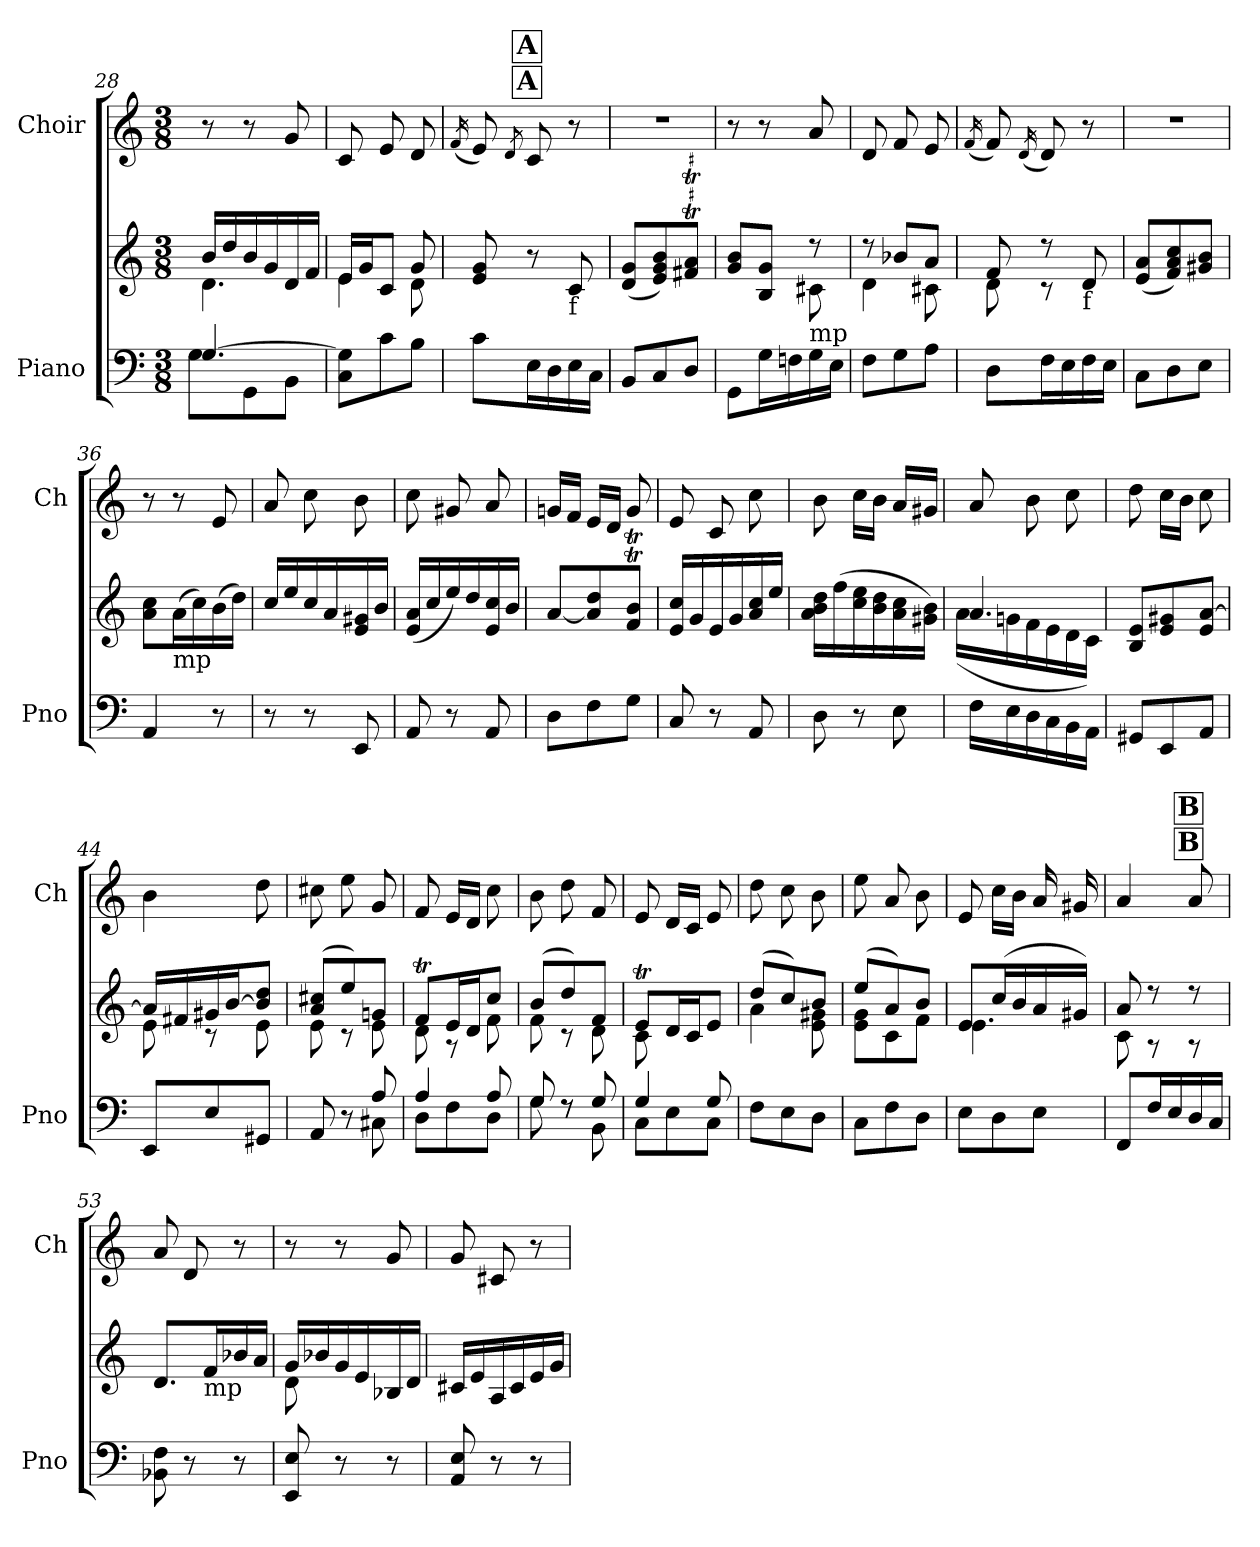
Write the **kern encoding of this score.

**kern	**kern	**kern
*part2	*part2	*part1
*staff3	*staff2	*staff1
*I"Piano	*	*I"Choir
*I'Pno	*	*I'Ch
*clefF4	*clefG2	*clefG2
*k[]	*k[]	*k[]
*C:	*C:	*C:
*M3/8	*M3/8	*M3/8
=28	=28	=28
*^	*^	*
[4.G/	8G\L	16b/LL	4.d\	8r
.	.	16dd/	.	.
.	8GG\	16b/	.	8r
.	.	16g/	.	.
.	8BB\J	16d/	.	8g/
.	.	16f/JJ	.	.
*v	*v	*	*	*
=29	=29	=29	=29
8C\ 8G\]L	16e/LL	4e\	8c/
.	16g/J	.	.
8c\	8c/J	.	8e/
8B\J	8g/	8d\	8d/
*	*v	*v	*
!!LO:LB:g=z
!!LO:REH:place=s1:a:t=A:qo=0.5
!!LO:REH:place=s1:a:t=A:qo=0.5
=30	=30	=30
.	.	(16qf/
8c\L	8e/ 8g/	8e/)
.	.	8qd/
16E\L	8r	8c/
16D\	.	.
!	!LO:TX:b:t=f	!
16E\	8c/	8r
16C\JJ	.	.
=31	=31	=31
8BB/L	(8d/ 8g/L	4.r
8C/	8e/ 8g/ 8b/)	.
8D/J	8f#X/T 8a/TJ	.
=32	=32	=32
*	*^	*
8GG\L	8g/ 8b/L	4ryy	8r
16G\L	8B/ 8g/J	.	8r
16Fn\	.	.	.
!	!LO:TX:b:t=mp	!	!
16G\	8r	8c#X\	8a/
16E\JJ	.	.	.
=33	=33	=33	=33
8F\L	8r	4d\	8d/
8G\	8b-X/L	.	8f/
8A\J	8a/J	8c#X\	8e/
=34	=34	=34	=34
.	.	.	(16qf/
8D\L	8f/	8d\	8f/)
.	.	.	(16qd/
16F\L	8r	8r	8d/)
16E\	.	.	.
!	!LO:TX:b:t=f	!	!
16F\	8d/	8ryy	8r
16E\JJ	.	.	.
*	*v	*v	*
=35	=35	=35
8C\L	(8e/ 8a/L	4.r
8D\	8f/ 8a/ 8cc/)	.
8E\J	8g#X/ 8b/J	.
=36	=36	=36
4AA/	8a\ 8cc\L	8r
!	!LO:TX:b:t=mp	!
.	(16a\L	8r
.	16cc\)	.
8r	(16b\	8e/
.	16dd\JJ)	.
!!LO:LB:g=z
=37	=37	=37
8r	16cc/LL	8a/
.	16ee/	.
8r	16cc/	8cc\
.	16a/	.
8EE/	16e/ 16g#X/	8b\
.	16b/JJ	.
=38	=38	=38
8AA/	(16e/ 16a/LL	8cc\
.	16cc/	.
8r	16ee/)	8g#X/
.	16dd/	.
8AA/	16e/ 16cc/	8a/
.	16b/JJ	.
=39	=39	=39
8D\L	[8a/L	16gn/LL
.	.	16f/JJ
8F\	8a/] 8dd/	16e/LL
.	.	16d/JJ
8G\J	8f/T 8b/TJ	8g/
=40	=40	=40
8C/	16e/ 16cc/LL	8e/
.	16g/	.
8r	16e/	8c/
.	16g/	.
8AA/	16a/ 16cc/	8cc\
.	16ee/JJ	.
=41	=41	=41
8D\	16a\ 16b\ 16dd\LL	8b\
.	(16ff\	.
8r	16cc\ 16ee\	16cc\LL
.	16b\ 16dd\	16b\JJ
8E\	16a\ 16cc\	16a/LL
.	16g#X\ 16b\JJ)	16g#X/JJ
=42	=42	=42
*	*^	*
16F\LL	4.a/	(16a\LL	8a/
16E\	.	16gn\	.
16D\	.	16f\	8b\
16C\	.	16e\	.
16BB\	.	16d\	8cc\
16AA\JJ	.	16c\JJ)	.
*	*v	*v	*
!!LO:LB:g=z
=43	=43	=43
8GG#X/L	8B/ 8e/L	8dd\
8EE/	8e/ 8g#X/	16cc\LL
.	.	16b\JJ
8AA/J	8e/ [8a/J	8cc\
=44	=44	=44
*	*^	*
8EE/L	16a/LL]	8e\	4b\
.	16f#X/	.	.
8E/	16g#X/	8rc	.
.	[16b/J	.	.
8GG#X/J	8b/] 8dd/J	8e\	8dd\
=45	=45	=45	=45
*^	*	*	*
8AA/	4ryy	(8a/ 8cc#X/L	8e\	8cc#X\
8r	.	8ee/)	8rc	8ee\
8A/	8C#X\	8gn/J	8e\	8g/
=46	=46	=46	=46	=46
4A/	8D\L	8fT/L	8d\	8f/
.	8F\	16e/L	8rA	16e/LL
.	.	16d/J	.	16d/JJ
8A/	8D\J	8cc/J	8f\	8cc\
=47	=47	=47	=47	=47
8G/	8G\	(8b/L	8f\	8b\
8rF	8rF	8dd/)	8rc	8dd\
8G/	8BB\	8f/J	8d\	8f/
=48	=48	=48	=48	=48
4G/	8C\L	8et/L	8c\	8e/
.	8E\	16d/L	4ryy	16d/LL
.	.	16c/J	.	16c/JJ
8G/	8C\J	8e/J	.	8e/
*v	*v	*	*	*
=49	=49	=49	=49
8F\L	(8dd/L	4a\	8dd\
8E\	8cc/)	.	8cc\
8D\J	8b/J	8e\ 8g#X\	8b\
=50	=50	=50	=50
8C\L	(8ee/L	8e\ 8g\L	8ee\
8F\	8a/)	8c\	8a/
8D\J	8b/J	8f\J	8b\
!!LO:PB:g=z
=51	=51	=51	=51
8E\L	8e/L	4.e\	8e/
8D\	(16cc/L	.	16cc\LL
.	16b/	.	16b\JJ
8E\J	16a/	.	16a/
.	16g#X/JJ)	.	16g#X/
!!LO:REH:place=s1:a:t=B:qo=1
!!LO:REH:place=s1:a:t=B:qo=1
=52	=52	=52	=52
8FF/L	8a/	8c\	4a/
16F/L	8r	8r	.
16E/	.	.	.
16D/	8r	8r	8a/
16C/JJ	.	.	.
*	*v	*v	*
=53	=53	=53
8BB-X\ 8F\	8.d/L	8a/
8r	.	8d/
!	!LO:TX:b:t=mp	!
.	16f/L	.
8r	16b-X/	8r
.	16a/JJ	.
=54	=54	=54
*	*^	*
8EE/ 8E/	16g/LL	8d\	8r
.	16b-X/	.	.
8r	16g/	4ryy	8r
.	16e/	.	.
8r	16B-X/	.	8g/
.	16d/JJ	.	.
*	*v	*v	*
=55	=55	=55
8AA/ 8E/	16c#X/LL	8g/
.	16e/	.
8r	16A/	8c#X/
.	16c#/	.
8r	16e/	8r
.	16g/JJ	.
=	=	=
*-	*-	*-
